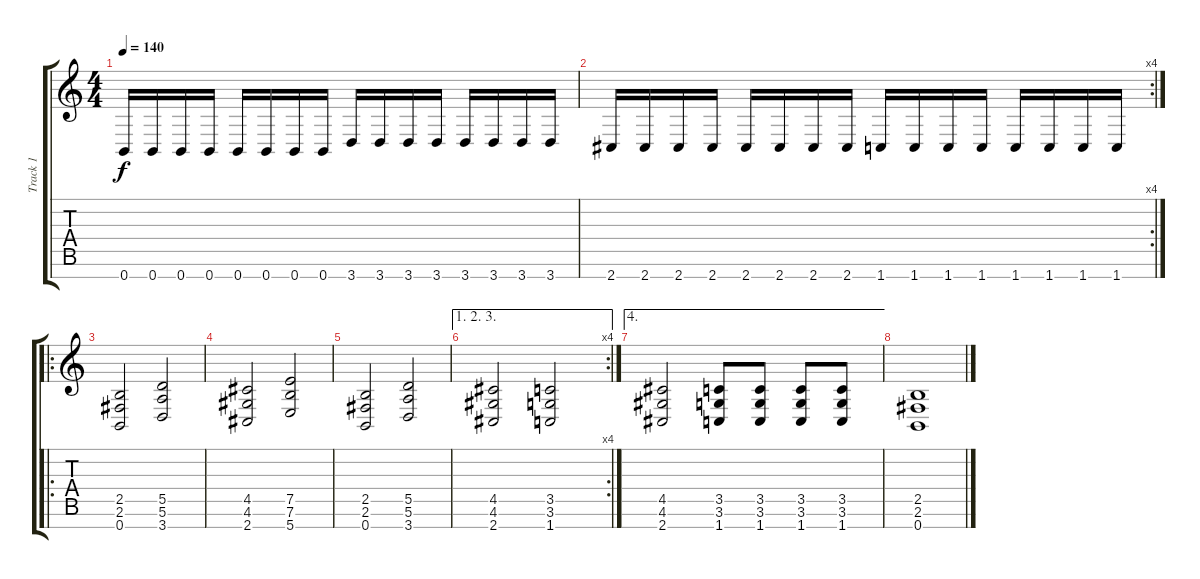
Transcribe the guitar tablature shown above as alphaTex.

\track ("Track 1" "Track 1") {instrument distortionguitar}
\staff {score tabs}
\tuning (E4 B3 G3 D3 A2 E2 B1) {hide}
\ts (4 4)
\tempo 140
\clef g2
\ks c
0.7.16{dy f} 0.7.16 0.7.16 0.7.16 0.7.16 0.7.16 0.7.16 0.7.16 3.7.16 3.7.16 3.7.16 3.7.16 3.7.16 3.7.16 3.7.16 3.7.16 |
\rc 4
2.7.16 2.7.16 2.7.16 2.7.16 2.7.16 2.7.16 2.7.16 2.7.16 1.7.16 1.7.16 1.7.16 1.7.16 1.7.16 1.7.16 1.7.16 1.7.16 |
\ro
(2.5 2.6 0.7).2 (5.5 5.6 3.7).2 |
(4.5 4.6 2.7).2 (7.5 7.6 5.7).2 |
(2.5 2.6 0.7).2 (5.5 5.6 3.7).2 |
\ae (1 2 3)
\rc 4
(4.5 4.6 2.7).2 (3.5 3.6 1.7).2 |
\ae 4
(4.5 4.6 2.7).2 (3.5 3.6 1.7).8 (3.5 3.6 1.7).8 (3.5 3.6 1.7).8 (3.5 3.6 1.7).8 |
(2.5 2.6 0.7).1
